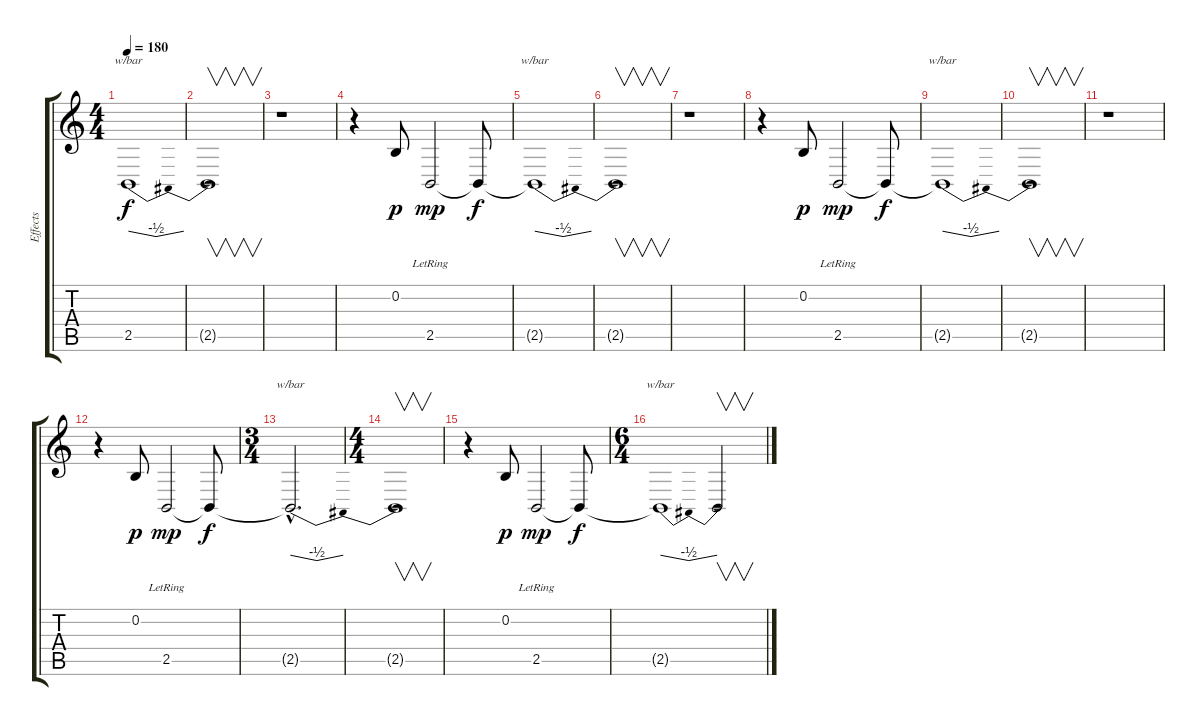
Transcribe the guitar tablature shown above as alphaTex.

\track ("Effects" "Effects") {instrument tubularbells}
\staff {score tabs}
\tuning (E4 B3 G3 D3 A2 E2) {hide}
\ts (4 4)
\tempo 180
\clef g2
\ks c
2.5{t}.1{tbe (dip default 0 0 30 -2 60 0) dy f} |
2.5{t}.1{v} |
r.1 |
r.4 0.2.8{dy p} 2.5{lr}.2{dy mp} 2.5{t}.8{dy f} |
2.5{t}.1{tbe (dip default 0 0 30 -2 60 0)} |
2.5{t}.1{v} |
r.1 |
r.4 0.2.8{dy p} 2.5{lr}.2{dy mp} 2.5{t}.8{dy f} |
2.5{t}.1{tbe (dip default 0 0 30 -2 60 0)} |
2.5{t}.1{v} |
r.1 |
r.4 0.2.8{dy p} 2.5{lr}.2{dy mp} 2.5{t}.8{dy f} |
\ts (3 4)
2.5{hac t}.2{d tbe (dip default 0 0 30 -2 60 0)} |
\ts (4 4)
2.5{t}.1{v} |
r.4 0.2.8{dy p} 2.5{lr}.2{dy mp} 2.5{t}.8{dy f} |
\ts (6 4)
2.5{t}.1{tbe (dip default 0 0 30 -2 60 0)} 2.5{t}.2{v}
